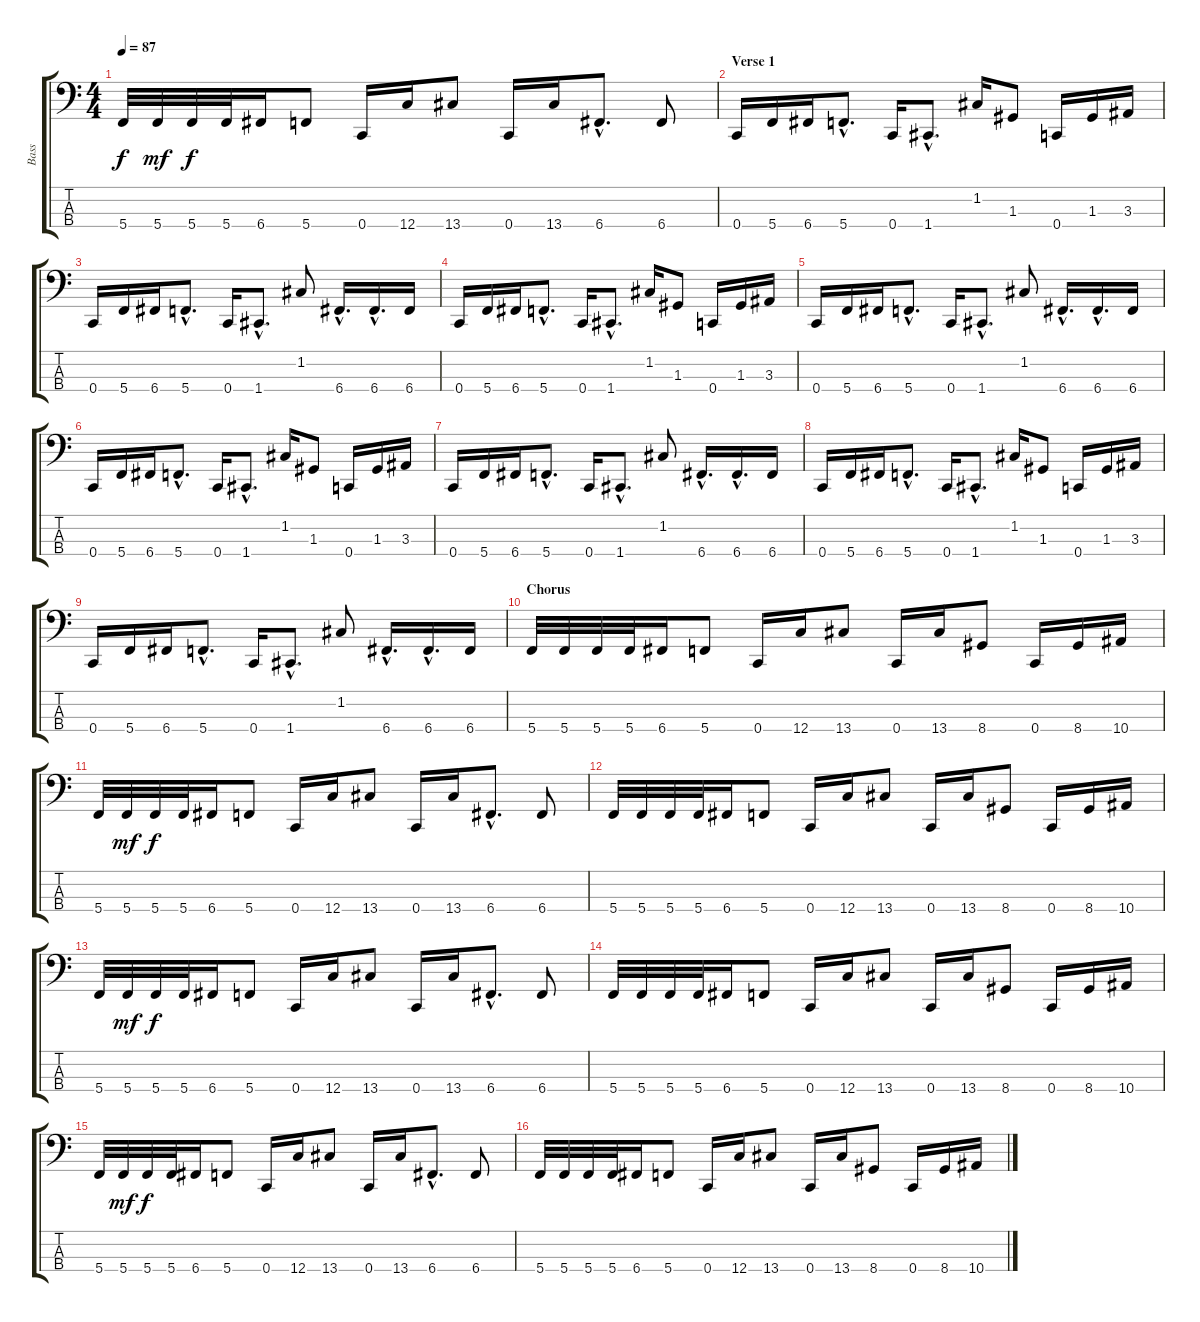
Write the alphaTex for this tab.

\track ("Bass" "Bass") {instrument electricbasspick}
\staff {score tabs}
\tuning (F2 C2 G1 C1) {hide}
\ts (4 4)
\tempo 87
\clef f4
\ks c
5.4.32{dy f} 5.4.32{dy mf} 5.4.32{dy f} 5.4.32 6.4.16 5.4.8 0.4.16 12.4.16 13.4.8 0.4.16 13.4.16 6.4{hac}.8{d} 6.4.8 |
\section ("" "Verse 1")
0.4.16 5.4.16 6.4.16 5.4{hac}.8{d} 0.4.16 1.4{hac}.8{d} 1.2.16 1.3.8 0.4.16 1.3.16 3.3.16 |
0.4.16 5.4.16 6.4.16 5.4{hac}.8{d} 0.4.16 1.4{hac}.8{d} 1.2.8 6.4{hac}.16{d} 6.4{hac}.16{d} 6.4.16 |
0.4.16 5.4.16 6.4.16 5.4{hac}.8{d} 0.4.16 1.4{hac}.8{d} 1.2.16 1.3.8 0.4.16 1.3.16 3.3.16 |
0.4.16 5.4.16 6.4.16 5.4{hac}.8{d} 0.4.16 1.4{hac}.8{d} 1.2.8 6.4{hac}.16{d} 6.4{hac}.16{d} 6.4.16 |
0.4.16 5.4.16 6.4.16 5.4{hac}.8{d} 0.4.16 1.4{hac}.8{d} 1.2.16 1.3.8 0.4.16 1.3.16 3.3.16 |
0.4.16 5.4.16 6.4.16 5.4{hac}.8{d} 0.4.16 1.4{hac}.8{d} 1.2.8 6.4{hac}.16{d} 6.4{hac}.16{d} 6.4.16 |
0.4.16 5.4.16 6.4.16 5.4{hac}.8{d} 0.4.16 1.4{hac}.8{d} 1.2.16 1.3.8 0.4.16 1.3.16 3.3.16 |
0.4.16 5.4.16 6.4.16 5.4{hac}.8{d} 0.4.16 1.4{hac}.8{d} 1.2.8 6.4{hac}.16{d} 6.4{hac}.16{d} 6.4.16 |
\section ("" "Chorus")
5.4.32 5.4.32 5.4.32 5.4.32 6.4.16 5.4.8 0.4.16 12.4.16 13.4.8 0.4.16 13.4.16 8.4.8 0.4.16 8.4.16 10.4.16 |
5.4.32 5.4.32{dy mf} 5.4.32{dy f} 5.4.32 6.4.16 5.4.8 0.4.16 12.4.16 13.4.8 0.4.16 13.4.16 6.4{hac}.8{d} 6.4.8 |
5.4.32 5.4.32 5.4.32 5.4.32 6.4.16 5.4.8 0.4.16 12.4.16 13.4.8 0.4.16 13.4.16 8.4.8 0.4.16 8.4.16 10.4.16 |
5.4.32 5.4.32{dy mf} 5.4.32{dy f} 5.4.32 6.4.16 5.4.8 0.4.16 12.4.16 13.4.8 0.4.16 13.4.16 6.4{hac}.8{d} 6.4.8 |
5.4.32 5.4.32 5.4.32 5.4.32 6.4.16 5.4.8 0.4.16 12.4.16 13.4.8 0.4.16 13.4.16 8.4.8 0.4.16 8.4.16 10.4.16 |
5.4.32 5.4.32{dy mf} 5.4.32{dy f} 5.4.32 6.4.16 5.4.8 0.4.16 12.4.16 13.4.8 0.4.16 13.4.16 6.4{hac}.8{d} 6.4.8 |
5.4.32 5.4.32 5.4.32 5.4.32 6.4.16 5.4.8 0.4.16 12.4.16 13.4.8 0.4.16 13.4.16 8.4.8 0.4.16 8.4.16 10.4.16
